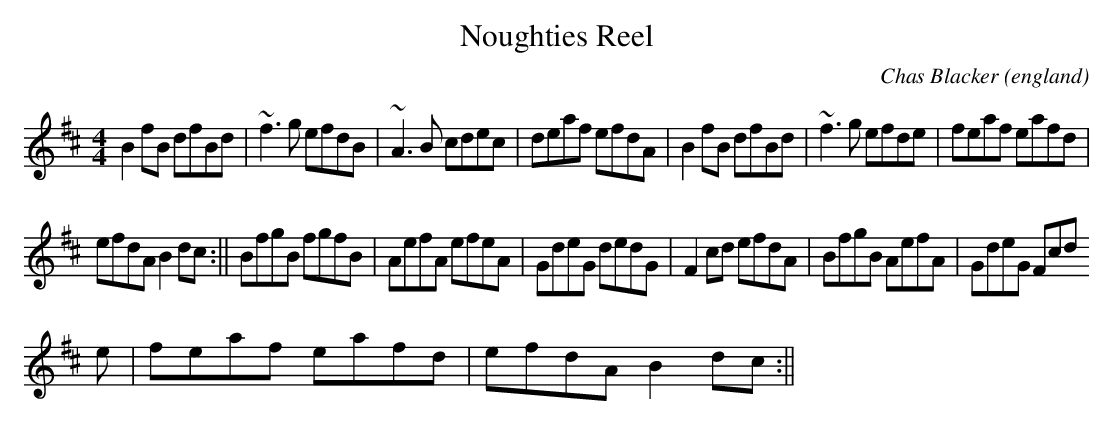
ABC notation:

X:1
T:Noughties Reel
O:england
M:4/4
L:1/8
C:Chas Blacker
K:Bm
B2 fB dfBd|~f3g efdB|~A3B cdec|deaf efdA|B2 fB dfBd|~f3g efde|feaf eafd|
efdA B2 dc:||BfgB fgfB|AefA efeA|GdeG dedG|F2cd efdA|BfgB AefA|GdeG Fcd
e|feaf eafd|efdA B2dc:||
